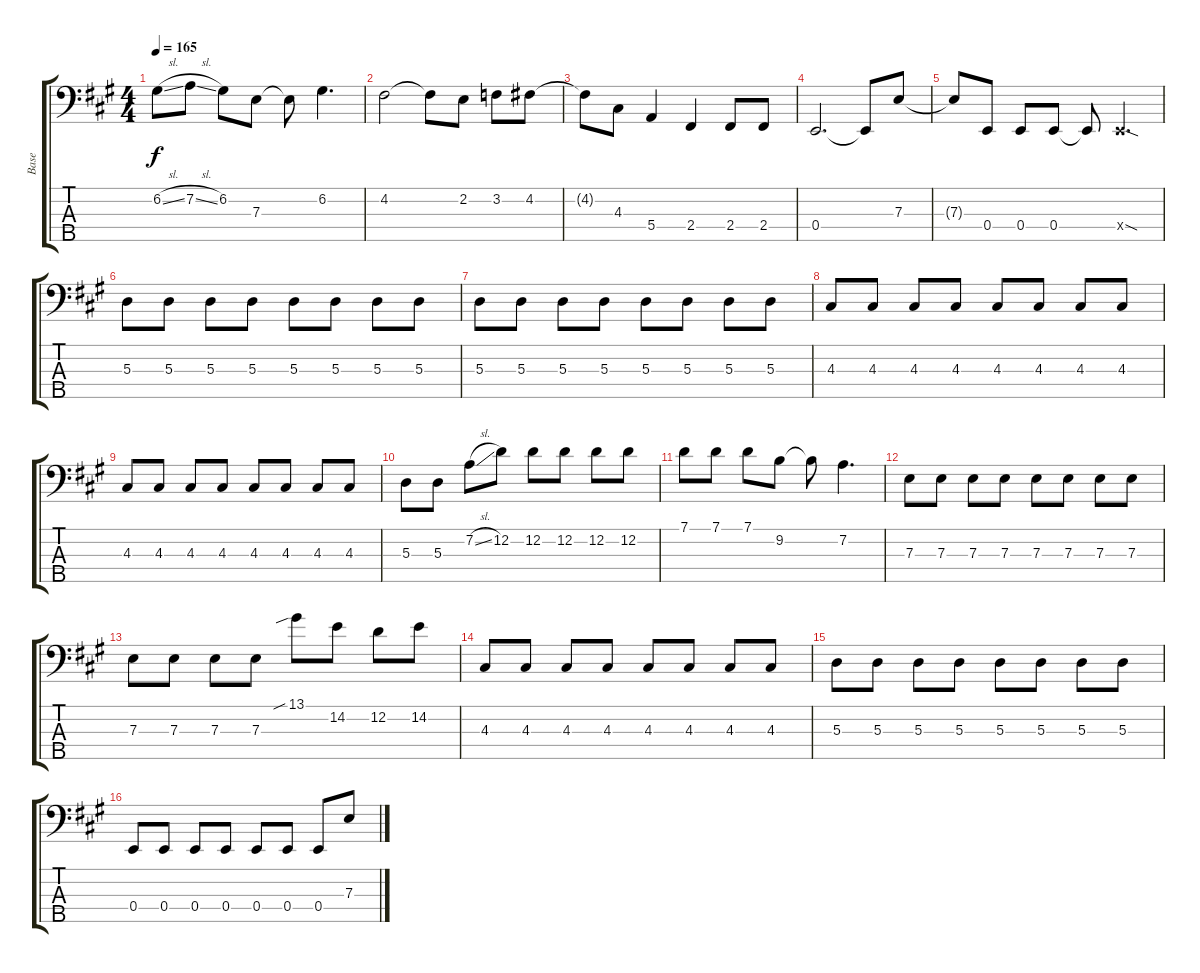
\track ("Base" "Base") {instrument electricbasspick}
\staff {score tabs}
\tuning (G2 D2 A1 E1 B0) {hide}
\ts (4 4)
\tempo 165
\clef f4
\ks a
6.2{sl}.8{dy f} 7.2{sl}.8 6.2.8 7.3.8 7.3{t}.8 6.2.4{d} |
4.2.2 4.2{t}.8 2.2.8 3.2.8 4.2.8 |
4.2{t}.8 4.3.8 5.4.4 2.4.4 2.4.8 2.4.8 |
0.4.2{d} 0.4{t}.8 7.3.8 |
7.3{t}.8 0.4.8 0.4.8 0.4.8 0.4{t}.8 0.4{sod x}.4{d} |
5.3.8 5.3.8 5.3.8 5.3.8 5.3.8 5.3.8 5.3.8 5.3.8 |
5.3.8 5.3.8 5.3.8 5.3.8 5.3.8 5.3.8 5.3.8 5.3.8 |
4.3.8 4.3.8 4.3.8 4.3.8 4.3.8 4.3.8 4.3.8 4.3.8 |
4.3.8 4.3.8 4.3.8 4.3.8 4.3.8 4.3.8 4.3.8 4.3.8 |
5.3.8 5.3.8 7.2{sl}.8 12.2.8 12.2.8 12.2.8 12.2.8 12.2.8 |
7.1.8 7.1.8 7.1.8 9.2.8 9.2{t}.8 7.2.4{d} |
7.3.8 7.3.8 7.3.8 7.3.8 7.3.8 7.3.8 7.3.8 7.3.8 |
7.3.8 7.3.8 7.3.8 7.3.8 13.1{sib}.8 14.2.8 12.2.8 14.2.8 |
4.3.8 4.3.8 4.3.8 4.3.8 4.3.8 4.3.8 4.3.8 4.3.8 |
5.3.8 5.3.8 5.3.8 5.3.8 5.3.8 5.3.8 5.3.8 5.3.8 |
0.4.8 0.4.8 0.4.8 0.4.8 0.4.8 0.4.8 0.4.8 7.3.8
